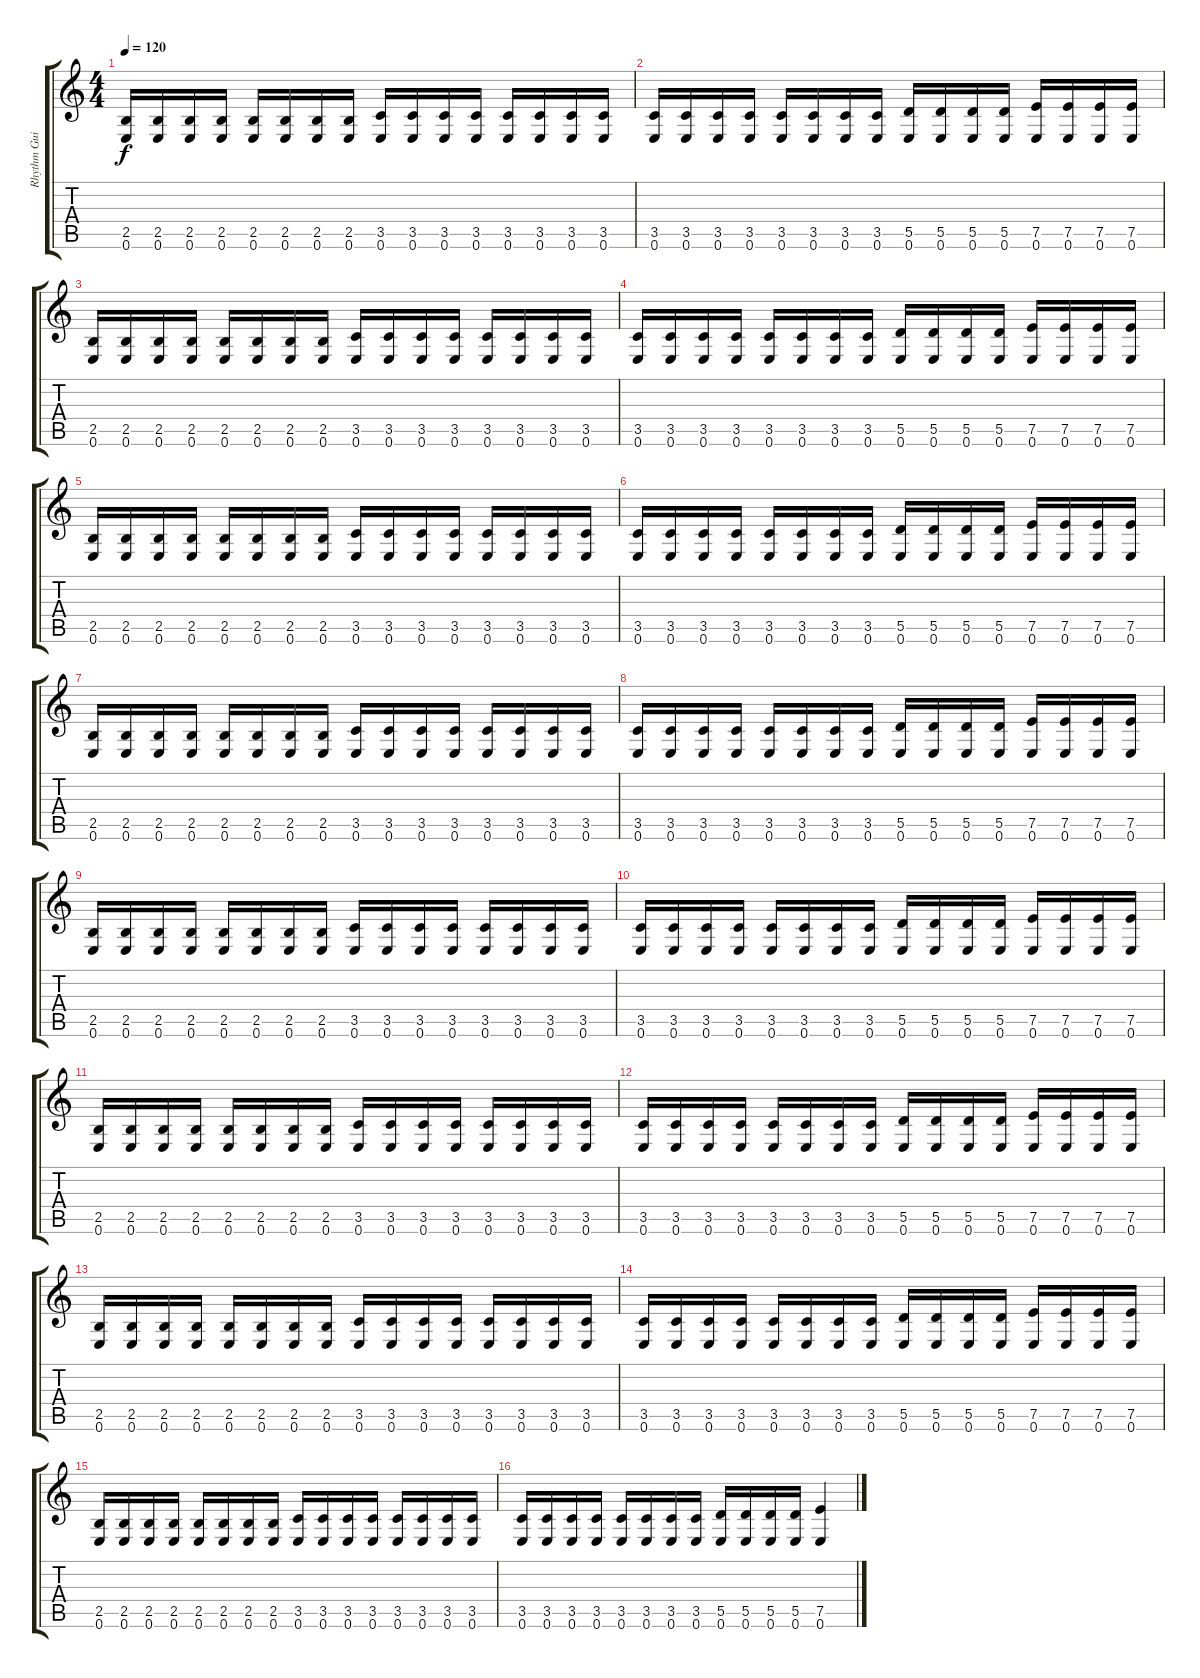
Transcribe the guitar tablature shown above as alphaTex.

\track ("Rhythm Guitar" "Rhythm Gui") {instrument overdrivenguitar}
\staff {score tabs}
\tuning (E4 B3 G3 D3 A2 E2) {hide}
\ts (4 4)
\tempo 120
\clef g2
\ks c
(2.5 0.6).16{dy f} (2.5 0.6).16 (2.5 0.6).16 (2.5 0.6).16 (2.5 0.6).16 (2.5 0.6).16 (2.5 0.6).16 (2.5 0.6).16 (3.5 0.6).16 (3.5 0.6).16 (3.5 0.6).16 (3.5 0.6).16 (3.5 0.6).16 (3.5 0.6).16 (3.5 0.6).16 (3.5 0.6).16 |
(3.5 0.6).16 (3.5 0.6).16 (3.5 0.6).16 (3.5 0.6).16 (3.5 0.6).16 (3.5 0.6).16 (3.5 0.6).16 (3.5 0.6).16 (5.5 0.6).16 (5.5 0.6).16 (5.5 0.6).16 (5.5 0.6).16 (7.5 0.6).16 (7.5 0.6).16 (7.5 0.6).16 (7.5 0.6).16 |
(2.5 0.6).16 (2.5 0.6).16 (2.5 0.6).16 (2.5 0.6).16 (2.5 0.6).16 (2.5 0.6).16 (2.5 0.6).16 (2.5 0.6).16 (3.5 0.6).16 (3.5 0.6).16 (3.5 0.6).16 (3.5 0.6).16 (3.5 0.6).16 (3.5 0.6).16 (3.5 0.6).16 (3.5 0.6).16 |
(3.5 0.6).16 (3.5 0.6).16 (3.5 0.6).16 (3.5 0.6).16 (3.5 0.6).16 (3.5 0.6).16 (3.5 0.6).16 (3.5 0.6).16 (5.5 0.6).16 (5.5 0.6).16 (5.5 0.6).16 (5.5 0.6).16 (7.5 0.6).16 (7.5 0.6).16 (7.5 0.6).16 (7.5 0.6).16 |
(2.5 0.6).16 (2.5 0.6).16 (2.5 0.6).16 (2.5 0.6).16 (2.5 0.6).16 (2.5 0.6).16 (2.5 0.6).16 (2.5 0.6).16 (3.5 0.6).16 (3.5 0.6).16 (3.5 0.6).16 (3.5 0.6).16 (3.5 0.6).16 (3.5 0.6).16 (3.5 0.6).16 (3.5 0.6).16 |
(3.5 0.6).16 (3.5 0.6).16 (3.5 0.6).16 (3.5 0.6).16 (3.5 0.6).16 (3.5 0.6).16 (3.5 0.6).16 (3.5 0.6).16 (5.5 0.6).16 (5.5 0.6).16 (5.5 0.6).16 (5.5 0.6).16 (7.5 0.6).16 (7.5 0.6).16 (7.5 0.6).16 (7.5 0.6).16 |
(2.5 0.6).16 (2.5 0.6).16 (2.5 0.6).16 (2.5 0.6).16 (2.5 0.6).16 (2.5 0.6).16 (2.5 0.6).16 (2.5 0.6).16 (3.5 0.6).16 (3.5 0.6).16 (3.5 0.6).16 (3.5 0.6).16 (3.5 0.6).16 (3.5 0.6).16 (3.5 0.6).16 (3.5 0.6).16 |
(3.5 0.6).16 (3.5 0.6).16 (3.5 0.6).16 (3.5 0.6).16 (3.5 0.6).16 (3.5 0.6).16 (3.5 0.6).16 (3.5 0.6).16 (5.5 0.6).16 (5.5 0.6).16 (5.5 0.6).16 (5.5 0.6).16 (7.5 0.6).16 (7.5 0.6).16 (7.5 0.6).16 (7.5 0.6).16 |
(2.5 0.6).16 (2.5 0.6).16 (2.5 0.6).16 (2.5 0.6).16 (2.5 0.6).16 (2.5 0.6).16 (2.5 0.6).16 (2.5 0.6).16 (3.5 0.6).16 (3.5 0.6).16 (3.5 0.6).16 (3.5 0.6).16 (3.5 0.6).16 (3.5 0.6).16 (3.5 0.6).16 (3.5 0.6).16 |
(3.5 0.6).16 (3.5 0.6).16 (3.5 0.6).16 (3.5 0.6).16 (3.5 0.6).16 (3.5 0.6).16 (3.5 0.6).16 (3.5 0.6).16 (5.5 0.6).16 (5.5 0.6).16 (5.5 0.6).16 (5.5 0.6).16 (7.5 0.6).16 (7.5 0.6).16 (7.5 0.6).16 (7.5 0.6).16 |
(2.5 0.6).16 (2.5 0.6).16 (2.5 0.6).16 (2.5 0.6).16 (2.5 0.6).16 (2.5 0.6).16 (2.5 0.6).16 (2.5 0.6).16 (3.5 0.6).16 (3.5 0.6).16 (3.5 0.6).16 (3.5 0.6).16 (3.5 0.6).16 (3.5 0.6).16 (3.5 0.6).16 (3.5 0.6).16 |
(3.5 0.6).16 (3.5 0.6).16 (3.5 0.6).16 (3.5 0.6).16 (3.5 0.6).16 (3.5 0.6).16 (3.5 0.6).16 (3.5 0.6).16 (5.5 0.6).16 (5.5 0.6).16 (5.5 0.6).16 (5.5 0.6).16 (7.5 0.6).16 (7.5 0.6).16 (7.5 0.6).16 (7.5 0.6).16 |
(2.5 0.6).16 (2.5 0.6).16 (2.5 0.6).16 (2.5 0.6).16 (2.5 0.6).16 (2.5 0.6).16 (2.5 0.6).16 (2.5 0.6).16 (3.5 0.6).16 (3.5 0.6).16 (3.5 0.6).16 (3.5 0.6).16 (3.5 0.6).16 (3.5 0.6).16 (3.5 0.6).16 (3.5 0.6).16 |
(3.5 0.6).16 (3.5 0.6).16 (3.5 0.6).16 (3.5 0.6).16 (3.5 0.6).16 (3.5 0.6).16 (3.5 0.6).16 (3.5 0.6).16 (5.5 0.6).16 (5.5 0.6).16 (5.5 0.6).16 (5.5 0.6).16 (7.5 0.6).16 (7.5 0.6).16 (7.5 0.6).16 (7.5 0.6).16 |
(2.5 0.6).16 (2.5 0.6).16 (2.5 0.6).16 (2.5 0.6).16 (2.5 0.6).16 (2.5 0.6).16 (2.5 0.6).16 (2.5 0.6).16 (3.5 0.6).16 (3.5 0.6).16 (3.5 0.6).16 (3.5 0.6).16 (3.5 0.6).16 (3.5 0.6).16 (3.5 0.6).16 (3.5 0.6).16 |
(3.5 0.6).16 (3.5 0.6).16 (3.5 0.6).16 (3.5 0.6).16 (3.5 0.6).16 (3.5 0.6).16 (3.5 0.6).16 (3.5 0.6).16 (5.5 0.6).16 (5.5 0.6).16 (5.5 0.6).16 (5.5 0.6).16 (7.5 0.6).4
